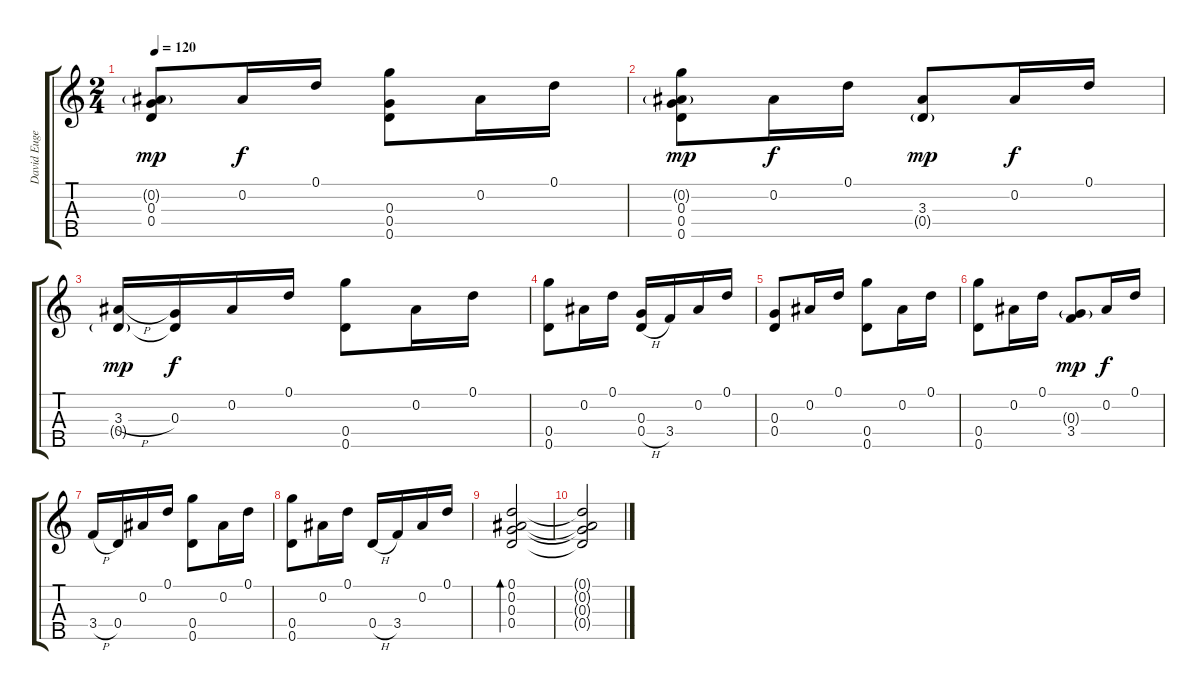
\track ("David Eugene Edwards" "David Euge") {instrument acousticguitarsteel}
\staff {score tabs}
\tuning (D4 Bb3 G3 D3 G4) {hide}
\ts (2 4)
\tempo 120
\clef g2
\ks c
(0.2{g} 0.3 0.4).8{dy mp} 0.2.16{dy f} 0.1.16 (0.3 0.4 0.5).8 0.2.16 0.1.16 |
(0.2{g} 0.3 0.4 0.5).8{dy mp} 0.2.16{dy f} 0.1.16 (3.3 0.4{g}).8{dy mp} 0.2.16{dy f} 0.1.16 |
(3.3{h} 0.4{g}).16{dy mp} (0.3 0.4{t}).16{dy f} 0.2.16 0.1.16 (0.4 0.5).8 0.2.16 0.1.16 |
(0.4 0.5).8 0.2.16 0.1.16 (0.3 0.4{h}).16 3.4.16 0.2.16 0.1.16 |
(0.3 0.4).8 0.2.16 0.1.16 (0.4 0.5).8 0.2.16 0.1.16 |
(0.4 0.5).8 0.2.16 0.1.16 (0.3{g} 3.4).8{dy mp} 0.2.16{dy f} 0.1.16 |
3.4{h}.16 0.4.16 0.2.16 0.1.16 (0.4 0.5).8 0.2.16 0.1.16 |
(0.4 0.5).8 0.2.16 0.1.16 0.4{h}.16 3.4.16 0.2.16 0.1.16 |
(0.1 0.2 0.3 0.4).2{bd 240} |
(0.1{t} 0.2{t} 0.3{t} 0.4{t}).2
